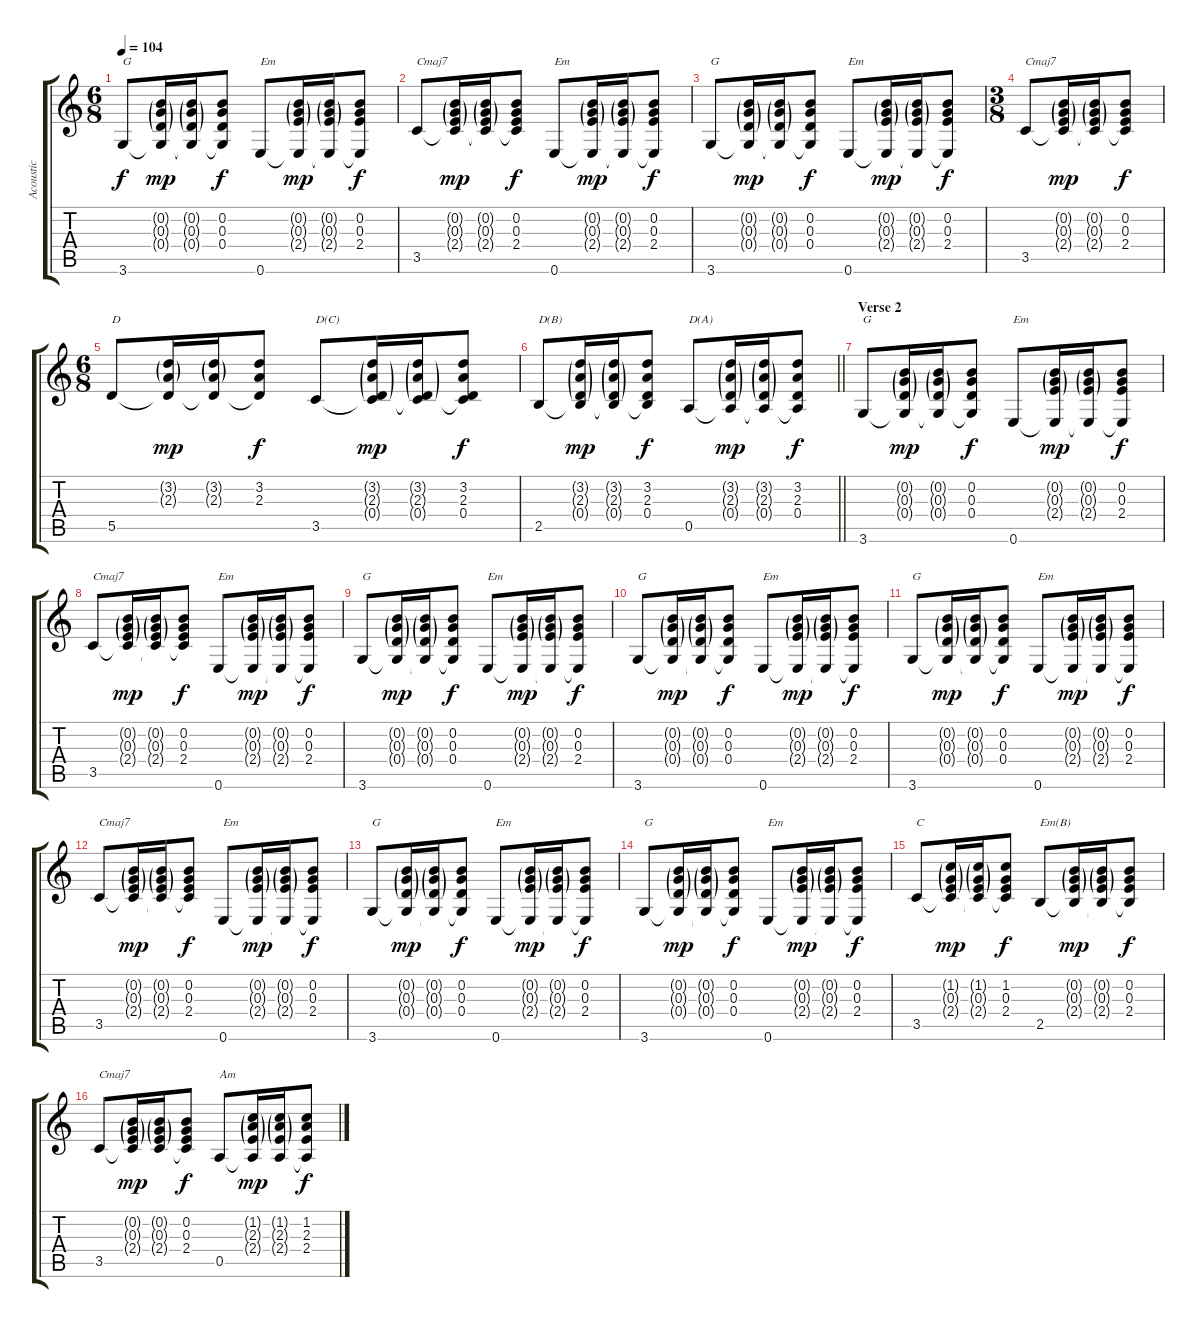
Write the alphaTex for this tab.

\track ("Acoustic" "Acoustic") {instrument acousticguitarsteel}
\staff {score tabs}
\tuning (E4 B3 G3 D3 A2 E2) {hide}
\ts (6 8)
\tempo 104
\clef g2
\ks c
3.6.8{txt "G" dy f} (0.2{g} 0.3{g} 0.4{g} 3.6{t}).16{dy mp} (0.2{g} 0.3{g} 0.4{g} 3.6{t}).16 (0.2 0.3 0.4 3.6{t}).8{dy f} 0.6.8{txt "Em"} (0.2{g} 0.3{g} 2.4{g} 0.6{t}).16{dy mp} (0.2{g} 0.3{g} 2.4{g} 0.6{t}).16 (0.2 0.3 2.4 0.6{t}).8{dy f} |
3.5.8{txt "Cmaj7"} (0.2{g} 0.3{g} 2.4{g} 3.5{t}).16{dy mp} (0.2{g} 0.3{g} 2.4{g} 3.5{t}).16 (0.2 0.3 2.4 3.5{t}).8{dy f} 0.6.8{txt "Em"} (0.2{g} 0.3{g} 2.4{g} 0.6{t}).16{dy mp} (0.2{g} 0.3{g} 2.4{g} 0.6{t}).16 (0.2 0.3 2.4 0.6{t}).8{dy f} |
3.6.8{txt "G"} (0.2{g} 0.3{g} 0.4{g} 3.6{t}).16{dy mp} (0.2{g} 0.3{g} 0.4{g} 3.6{t}).16 (0.2 0.3 0.4 3.6{t}).8{dy f} 0.6.8{txt "Em"} (0.2{g} 0.3{g} 2.4{g} 0.6{t}).16{dy mp} (0.2{g} 0.3{g} 2.4{g} 0.6{t}).16 (0.2 0.3 2.4 0.6{t}).8{dy f} |
\ts (3 8)
3.5.8{txt "Cmaj7"} (0.2{g} 0.3{g} 2.4{g} 3.5{t}).16{dy mp} (0.2{g} 0.3{g} 2.4{g} 3.5{t}).16 (0.2 0.3 2.4 3.5{t}).8{dy f} |
\ts (6 8)
5.5.8{txt "D"} (3.2{g} 2.3{g} 5.5{t}).16{dy mp} (3.2{g} 2.3{g} 5.5{t}).16 (3.2 2.3 5.5{t}).8{dy f} 3.5.8{txt "D(C)"} (3.2{g} 2.3{g} 0.4{g} 3.5{t}).16{dy mp} (3.2{g} 2.3{g} 0.4{g} 3.5{t}).16 (3.2 2.3 0.4 3.5{t}).8{dy f} |
\barLineRight lightlight
2.5.8{txt "D(B)"} (3.2{g} 2.3{g} 0.4{g} 2.5{t}).16{dy mp} (3.2{g} 2.3{g} 0.4{g} 2.5{t}).16 (3.2 2.3 0.4 2.5{t}).8{dy f} 0.5.8{txt "D(A)"} (3.2{g} 2.3{g} 0.4{g} 0.5{t}).16{dy mp} (3.2{g} 2.3{g} 0.4{g} 0.5{t}).16 (3.2 2.3 0.4 0.5{t}).8{dy f} |
\section ("" "Verse 2")
3.6.8{txt "G"} (0.2{g} 0.3{g} 0.4{g} 3.6{t}).16{dy mp} (0.2{g} 0.3{g} 0.4{g} 3.6{t}).16 (0.2 0.3 0.4 3.6{t}).8{dy f} 0.6.8{txt "Em"} (0.2{g} 0.3{g} 2.4{g} 0.6{t}).16{dy mp} (0.2{g} 0.3{g} 2.4{g} 0.6{t}).16 (0.2 0.3 2.4 0.6{t}).8{dy f} |
3.5.8{txt "Cmaj7"} (0.2{g} 0.3{g} 2.4{g} 3.5{t}).16{dy mp} (0.2{g} 0.3{g} 2.4{g} 3.5{t}).16 (0.2 0.3 2.4 3.5{t}).8{dy f} 0.6.8{txt "Em"} (0.2{g} 0.3{g} 2.4{g} 0.6{t}).16{dy mp} (0.2{g} 0.3{g} 2.4{g} 0.6{t}).16 (0.2 0.3 2.4 0.6{t}).8{dy f} |
3.6.8{txt "G"} (0.2{g} 0.3{g} 0.4{g} 3.6{t}).16{dy mp} (0.2{g} 0.3{g} 0.4{g} 3.6{t}).16 (0.2 0.3 0.4 3.6{t}).8{dy f} 0.6.8{txt "Em"} (0.2{g} 0.3{g} 2.4{g} 0.6{t}).16{dy mp} (0.2{g} 0.3{g} 2.4{g} 0.6{t}).16 (0.2 0.3 2.4 0.6{t}).8{dy f} |
3.6.8{txt "G"} (0.2{g} 0.3{g} 0.4{g} 3.6{t}).16{dy mp} (0.2{g} 0.3{g} 0.4{g} 3.6{t}).16 (0.2 0.3 0.4 3.6{t}).8{dy f} 0.6.8{txt "Em"} (0.2{g} 0.3{g} 2.4{g} 0.6{t}).16{dy mp} (0.2{g} 0.3{g} 2.4{g} 0.6{t}).16 (0.2 0.3 2.4 0.6{t}).8{dy f} |
3.6.8{txt "G"} (0.2{g} 0.3{g} 0.4{g} 3.6{t}).16{dy mp} (0.2{g} 0.3{g} 0.4{g} 3.6{t}).16 (0.2 0.3 0.4 3.6{t}).8{dy f} 0.6.8{txt "Em"} (0.2{g} 0.3{g} 2.4{g} 0.6{t}).16{dy mp} (0.2{g} 0.3{g} 2.4{g} 0.6{t}).16 (0.2 0.3 2.4 0.6{t}).8{dy f} |
3.5.8{txt "Cmaj7"} (0.2{g} 0.3{g} 2.4{g} 3.5{t}).16{dy mp} (0.2{g} 0.3{g} 2.4{g} 3.5{t}).16 (0.2 0.3 2.4 3.5{t}).8{dy f} 0.6.8{txt "Em"} (0.2{g} 0.3{g} 2.4{g} 0.6{t}).16{dy mp} (0.2{g} 0.3{g} 2.4{g} 0.6{t}).16 (0.2 0.3 2.4 0.6{t}).8{dy f} |
3.6.8{txt "G"} (0.2{g} 0.3{g} 0.4{g} 3.6{t}).16{dy mp} (0.2{g} 0.3{g} 0.4{g} 3.6{t}).16 (0.2 0.3 0.4 3.6{t}).8{dy f} 0.6.8{txt "Em"} (0.2{g} 0.3{g} 2.4{g} 0.6{t}).16{dy mp} (0.2{g} 0.3{g} 2.4{g} 0.6{t}).16 (0.2 0.3 2.4 0.6{t}).8{dy f} |
3.6.8{txt "G"} (0.2{g} 0.3{g} 0.4{g} 3.6{t}).16{dy mp} (0.2{g} 0.3{g} 0.4{g} 3.6{t}).16 (0.2 0.3 0.4 3.6{t}).8{dy f} 0.6.8{txt "Em"} (0.2{g} 0.3{g} 2.4{g} 0.6{t}).16{dy mp} (0.2{g} 0.3{g} 2.4{g} 0.6{t}).16 (0.2 0.3 2.4 0.6{t}).8{dy f} |
3.5.8{txt "C"} (1.2{g} 0.3{g} 2.4{g} 3.5{t}).16{dy mp} (1.2{g} 0.3{g} 2.4{g} 3.5{t}).16 (1.2 0.3 2.4 3.5{t}).8{dy f} 2.5.8{txt "Em(B)"} (0.2{g} 0.3{g} 2.4{g} 2.5{t}).16{dy mp} (0.2{g} 0.3{g} 2.4{g} 2.5{t}).16 (0.2 0.3 2.4 2.5{t}).8{dy f} |
3.5.8{txt "Cmaj7"} (0.2{g} 0.3{g} 2.4{g} 3.5{t}).16{dy mp} (0.2{g} 0.3{g} 2.4{g} 3.5{t}).16 (0.2 0.3 2.4 3.5{t}).8{dy f} 0.5.8{txt "Am"} (1.2{g} 2.3{g} 2.4{g} 0.5{t}).16{dy mp} (1.2{g} 2.3{g} 2.4{g} 0.5{t}).16 (1.2 2.3 2.4 0.5{t}).8{dy f}
